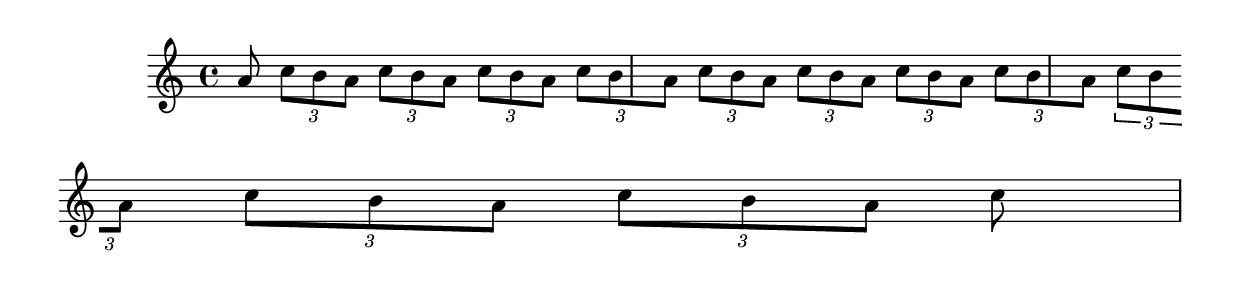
%% Do not edit this file; it is auto-generated from LSR http://lsr.dsi.unimi.it
%% This file is in the public domain.
\version "2.11.57"

\header {
  lsrtags = "rhythms"

 doctitlees = "Permitir saltos de línea dentro de grupos especiales con barra"
 texidoces = "
Este ejemplo artificial muestra cómo se pueden permitir tanto los
saltos de línea manuales como los automáticos dentro de un grupo de
valoración especial unido por una barra.  Observe que estos grupos
sincopados se deben barrar manualmente.

"

  texidoc = "
This artificial example shows how both manual and automatic line breaks
may be permitted to within a beamed tuplet. Note that such off-beat
tuplets have to be beamed manually.

"
  doctitle = "Permitting line breaks within beamed tuplets"
} % begin verbatim
\layout {
  \context {
    \Voice
    % Permit line breaks within tuplets
    \remove "Forbid_line_break_engraver"
    % Allow beams to be broken at line breaks
    \override Beam #'breakable = ##t
  }
}
\relative c'' {
  a8
  \repeat unfold 8 { \times 2/3 { c[ b a] } }
  % Insert a manual line break within a tuplet
  \times 2/3 { c[ b \bar "" \break a] }
  \repeat unfold 2 { \times 2/3 { c[ b a] } }
  c8
}
